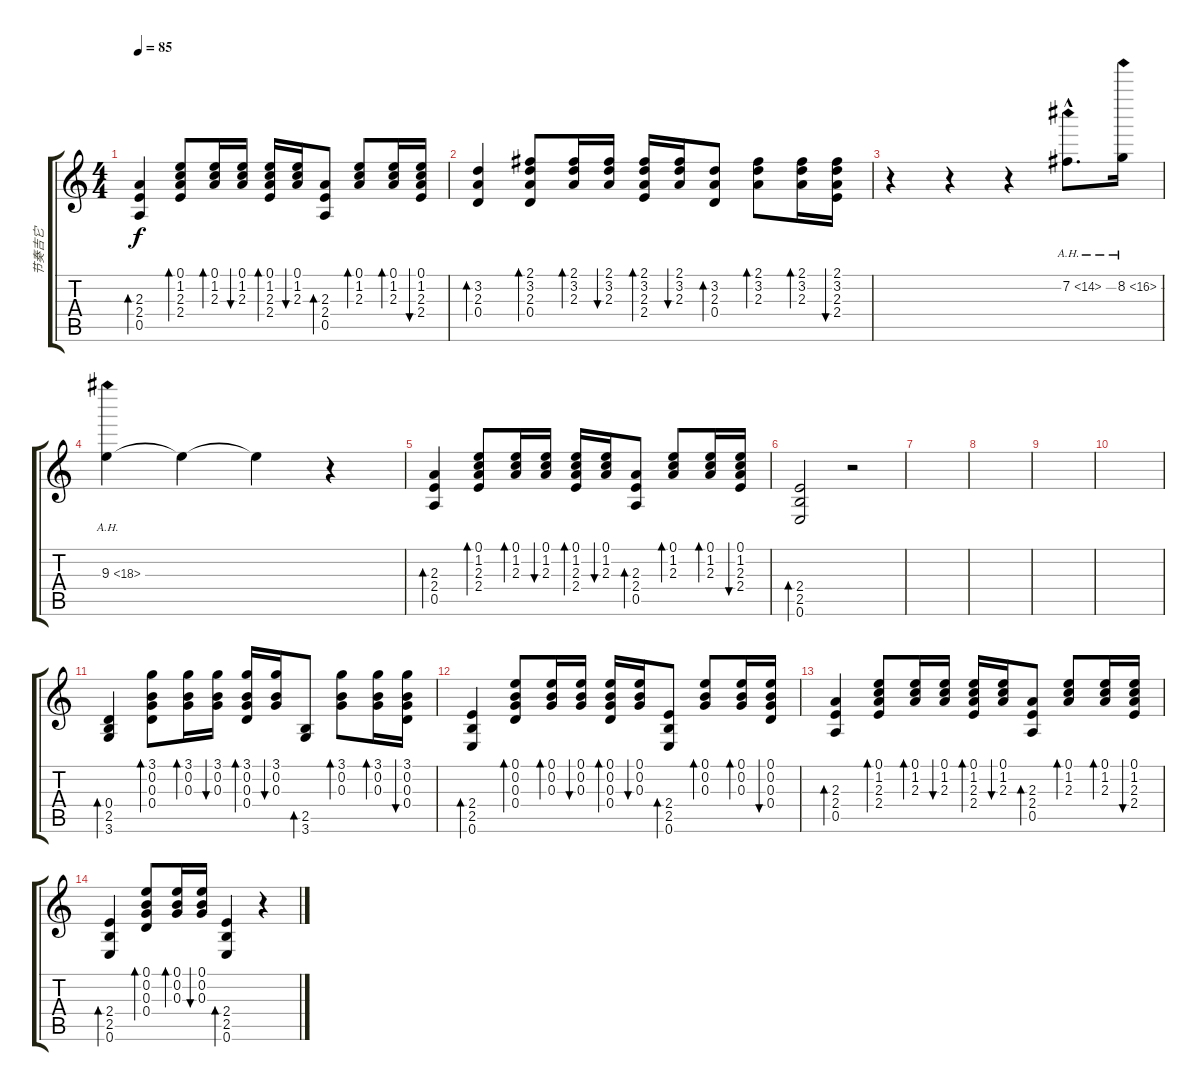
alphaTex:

\track ("节奏吉它" "节奏吉它") {instrument acousticguitarsteel}
\staff {score tabs}
\tuning (E4 B3 G3 D3 A2 E2) {hide}
\ts (4 4)
\tempo 85
\clef g2
\ks c
(2.3 2.4 0.5).4{bd 30 dy f} (0.1 1.2 2.3 2.4).8{bd 30} (0.1 1.2 2.3).16{bd 30} (0.1 1.2 2.3).16{bu 30} (0.1 1.2 2.3 2.4).16{bd 30} (0.1 1.2 2.3).16{bu 30} (2.3 2.4 0.5).8{bd 30} (0.1 1.2 2.3).8{bd 30} (0.1 1.2 2.3).16{bd 30} (0.1 1.2 2.3 2.4).16{bu 30} |
(3.2 2.3 0.4).4{bd 30} (2.1 3.2 2.3 0.4).8{bd 30} (2.1 3.2 2.3).16{bd 30} (2.1 3.2 2.3).16{bu 30} (2.1 3.2 2.3 2.4).16{bd 30} (2.1 3.2 2.3).16{bu 30} (3.2 2.3 0.4).8{bd 30} (2.1 3.2 2.3).8{bd 30} (2.1 3.2 2.3).16{bd 30} (2.1 3.2 2.3 2.4).16{bu 30} |
r.4 r.4 r.4 7.2{ah 7 hac}.8{d volume 12 instrument overdrivenguitar} 8.2{ah 8}.16 |
9.3{ah 9}.4 9.3{t}.4 9.3{t}.4 r.4 |
(2.3 2.4 0.5).4{bd 30 instrument acousticguitarsteel} (0.1 1.2 2.3 2.4).8{bd 30} (0.1 1.2 2.3).16{bd 30} (0.1 1.2 2.3).16{bu 30} (0.1 1.2 2.3 2.4).16{bd 30} (0.1 1.2 2.3).16{bu 30} (2.3 2.4 0.5).8{bd 30} (0.1 1.2 2.3).8{bd 30} (0.1 1.2 2.3).16{bd 30} (0.1 1.2 2.3 2.4).16{bu 30} |
(2.4 2.5 0.6).2{bd 30} r.2 |
|
|
|
|
(0.4 2.5 3.6).4{bd 30} (3.1 0.2 0.3 0.4).8{bd 30} (3.1 0.2 0.3).16{bd 30} (3.1 0.2 0.3).16{bu 30} (3.1 0.2 0.3 0.4).16{bd 30} (3.1 0.2 0.3).16{bu 30} (2.5 3.6).8{bd 30} (3.1 0.2 0.3).8{bd 30} (3.1 0.2 0.3).16{bd 30} (3.1 0.2 0.3 0.4).16{bu 30} |
(2.4 2.5 0.6).4{bd 30} (0.1 0.2 0.3 0.4).8{bd 30} (0.1 0.2 0.3).16{bd 30} (0.1 0.2 0.3).16{bu 30} (0.1 0.2 0.3 0.4).16{bd 30} (0.1 0.2 0.3).16{bu 30} (2.4 2.5 0.6).8{bd 30} (0.1 0.2 0.3).8{bd 30} (0.1 0.2 0.3).16{bd 30} (0.1 0.2 0.3 0.4).16{bu 30} |
(2.3 2.4 0.5).4{bd 30} (0.1 1.2 2.3 2.4).8{bd 30} (0.1 1.2 2.3).16{bd 30} (0.1 1.2 2.3).16{bu 30} (0.1 1.2 2.3 2.4).16{bd 30} (0.1 1.2 2.3).16{bu 30} (2.3 2.4 0.5).8{bd 30} (0.1 1.2 2.3).8{bd 30} (0.1 1.2 2.3).16{bd 30} (0.1 1.2 2.3 2.4).16{bu 30} |
(2.4 2.5 0.6).4{bd 30} (0.1 0.2 0.3 0.4).8{bd 30} (0.1 0.2 0.3).16{bd 30} (0.1 0.2 0.3).16{bu 30} (2.4 2.5 0.6).4{bd 30} r.4
